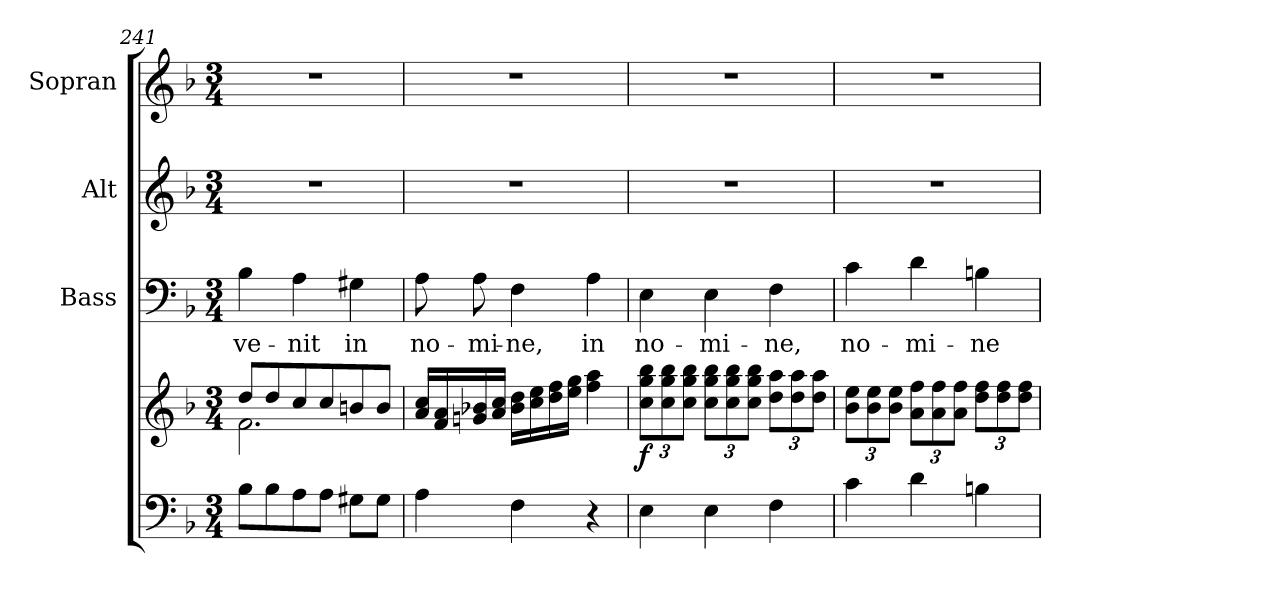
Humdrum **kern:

**kern	**kern	**dynam	**kern	**text	**kern	**kern
*part4	*part4	*part4	*part3	*part3	*part2	*part1
*staff5	*staff4	*staff4/5	*staff3	*staff3	*staff2	*staff1
*	*	*	*I"Bass	*	*I"Alt	*I"Sopran
*	*	*	*I'B.	*	*I'A.	*I'S.
*clefF4	*clefG2	*	*clefF4	*	*clefG2	*clefG2
*k[b-]	*k[b-]	*	*k[b-]	*	*k[b-]	*k[b-]
*F:	*F:	*	*F:	*	*F:	*F:
*M3/4	*M3/4	*	*M3/4	*	*M3/4	*M3/4
=241	=241	=241	=241	=241	=241	=241
*	*^	*	*	*	*	*
!	!	!	!	!	!LO:LY:b	!	!
8B-\L	8dd/L	2.f\	.	4B-\	ve-	2.r	2.r
8B-\	8dd/	.	.	.	.	.	.
!	!	!	!	!	!LO:LY:b	!	!
8A\	8cc/	.	.	4A\	-nit	.	.
8A\J	8cc/	.	.	.	.	.	.
!	!	!	!	!	!LO:LY:b	!	!
8G#X\L	8bn/	.	.	4G#X\	in	.	.
8G#\J	8b/J	.	.	.	.	.	.
*	*v	*v	*	*	*	*	*
!!LO:PB:g=z
=242	=242	=242	=242	=242	=242	=242
!	!	!	!	!LO:LY:b	!	!
4A\	16a/ 16cc/LL	.	8A\	no-	2.r	2.r
.	16f/ 16a/	.	.	.	.	.
!	!	!	!	!LO:LY:b	!	!
.	16gn/ 16b-X/	.	8A\	-mi-	.	.
.	16a/ 16cc/JJ	.	.	.	.	.
!	!	!	!	!LO:LY:b	!	!
4F\	16b-\ 16dd\LL	.	4F\	-ne,	.	.
.	16cc\ 16ee\	.	.	.	.	.
.	16dd\ 16ff\	.	.	.	.	.
.	16ee\ 16gg\JJ	.	.	.	.	.
!	!	!	!	!LO:LY:b	!	!
4r	4ff\ 4aa\	.	4A\	in	.	.
=243	=243	=243	=243	=243	=243	=243
!	!	!LO:DY:b	!	!LO:LY:b	!	!
4E\	12cc\ 12gg\ 12bb-\L	f	4E\	no-	2.r	2.r
.	12cc\ 12gg\ 12bb-\	.	.	.	.	.
.	12cc\ 12gg\ 12bb-\J	.	.	.	.	.
!	!	!	!	!LO:LY:b	!	!
4E\	12cc\ 12gg\ 12bb-\L	.	4E\	-mi-	.	.
.	12cc\ 12gg\ 12bb-\	.	.	.	.	.
.	12cc\ 12gg\ 12bb-\J	.	.	.	.	.
!	!	!	!	!LO:LY:b	!	!
4F\	12dd\ 12aa\L	.	4F\	-ne,	.	.
.	12dd\ 12aa\	.	.	.	.	.
.	12dd\ 12aa\J	.	.	.	.	.
=244	=244	=244	=244	=244	=244	=244
!	!	!	!	!LO:LY:b	!	!
4c\	12b-\ 12ee\L	.	4c\	no-	2.r	2.r
.	12b-\ 12ee\	.	.	.	.	.
.	12b-\ 12ee\J	.	.	.	.	.
!	!	!	!	!LO:LY:b	!	!
4d\	12a\ 12ff\L	.	4d\	-mi-	.	.
.	12a\ 12ff\	.	.	.	.	.
.	12a\ 12ff\J	.	.	.	.	.
!	!	!	!	!LO:LY:b	!	!
4Bn\	12dd\ 12ff\L	.	4Bn\	-ne	.	.
.	12dd\ 12ff\	.	.	.	.	.
.	12dd\ 12ff\J	.	.	.	.	.
=	=	=	=	=	=	=
*-	*-	*-	*-	*-	*-	*-
